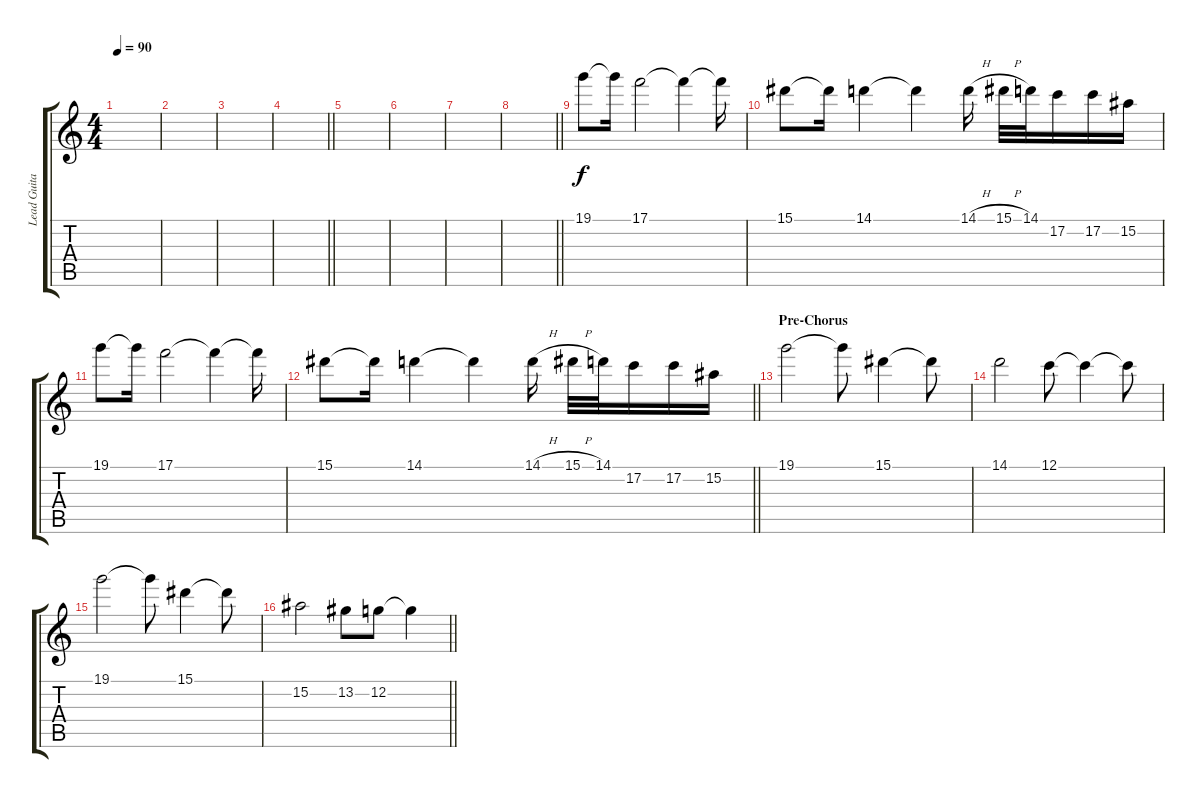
\track ("Lead Guitar" "Lead Guita") {instrument distortionguitar}
\staff {score tabs}
\tuning (C4 G3 Eb3 Bb2 F2 C2) {hide}
\ts (4 4)
\tempo 90
\clef g2
\ks c
|
|
|
\barLineRight lightlight
|
|
|
|
\barLineRight lightlight
|
19.1.8 19.1{t}.16 17.1.2 17.1{t}.4 17.1{t}.16 |
15.1.8 15.1{t}.16 14.1.4 14.1{t}.4 14.1{h}.16 15.1{h}.32 14.1.32 17.2.16 17.2.16 15.2.16 |
19.1.8 19.1{t}.16 17.1.2 17.1{t}.4 17.1{t}.16 |
\barLineRight lightlight
15.1.8 15.1{t}.16 14.1.4 14.1{t}.4 14.1{h}.16 15.1{h}.32 14.1.32 17.2.16 17.2.16 15.2.16 |
\section ("" "Pre-Chorus")
19.1.2 19.1{t}.8 15.1.4 15.1{t}.8 |
14.1.2 12.1.8 12.1{t}.4 12.1{t}.8 |
19.1.2 19.1{t}.8 15.1.4 15.1{t}.8 |
\barLineRight lightlight
15.2.2 13.2.8 12.2.8 12.2{t}.4
